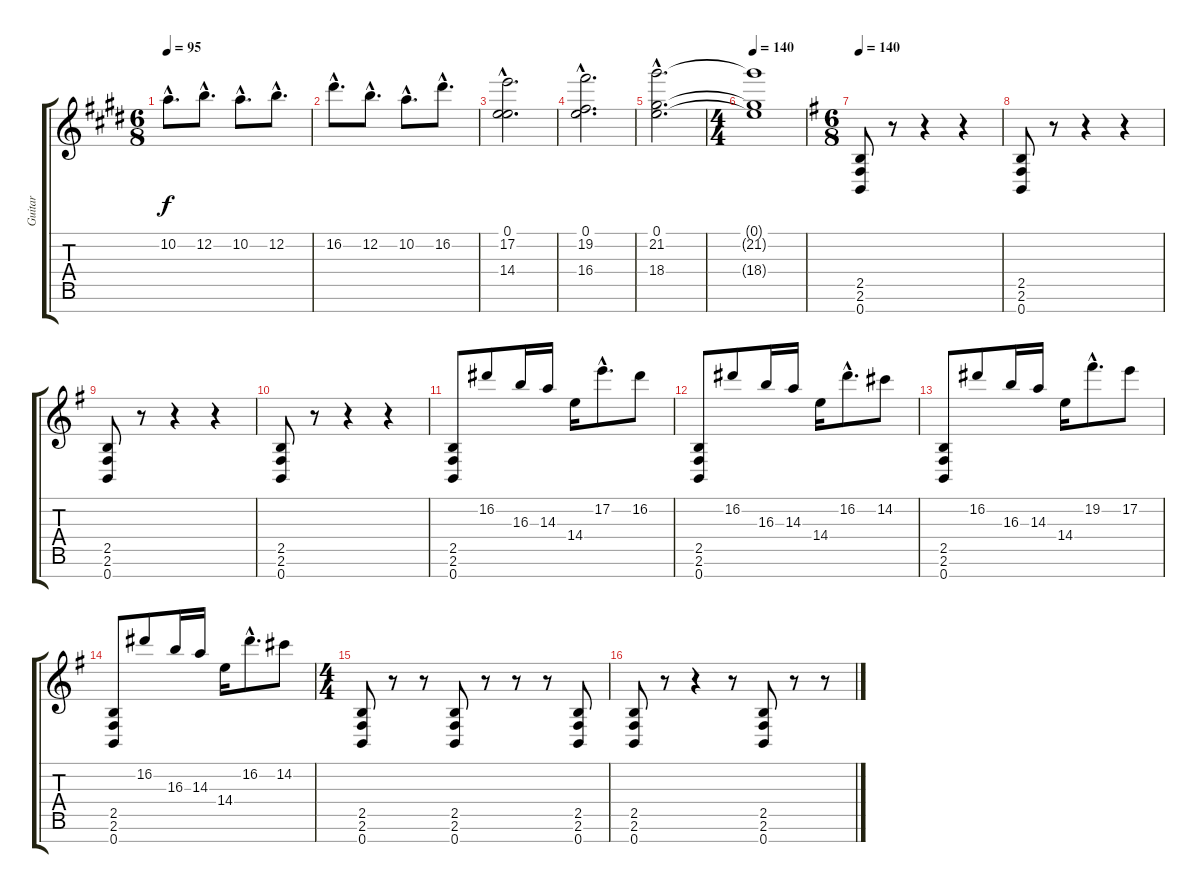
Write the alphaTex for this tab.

\track ("Guitar" "Guitar") {instrument distortionguitar}
\staff {score tabs}
\tuning (E4 B3 G3 D3 A2 E2 B1) {hide}
\ts (6 8)
\tempo 95
\clef g2
\ks e
10.2{hac}.8{d dy f} 12.2{hac}.8{d} 10.2{hac}.8{d} 12.2{hac}.8{d} |
16.2{hac}.8{d} 12.2{hac}.8{d} 10.2{hac}.8{d} 16.2{hac}.8{d} |
(0.1{hac} 17.2{hac} 14.4{hac}).2{d} |
(0.1{hac} 19.2{hac} 16.4{hac}).2{d} |
(0.1{hac} 21.2{hac} 18.4{hac}).2{d} |
\ts (4 4)
\tempo 140
(0.1{t} 21.2{t} 18.4{t}).1 |
\ts (6 8)
\tempo 140
\ks g
(2.5 2.6 0.7).8 r.8 r.4 r.4 |
(2.5 2.6 0.7).8 r.8 r.4 r.4 |
(2.5 2.6 0.7).8 r.8 r.4 r.4 |
(2.5 2.6 0.7).8 r.8 r.4 r.4 |
(2.5 2.6 0.7).8 16.2.8 16.3.16 14.3.16 14.4.16 17.2{hac}.8{d} 16.2.8 |
(2.5 2.6 0.7).8 16.2.8 16.3.16 14.3.16 14.4.16 16.2{hac}.8{d} 14.2.8 |
(2.5 2.6 0.7).8 16.2.8 16.3.16 14.3.16 14.4.16 19.2{hac}.8{d} 17.2.8 |
(2.5 2.6 0.7).8 16.2.8 16.3.16 14.3.16 14.4.16 16.2{hac}.8{d} 14.2.8 |
\ts (4 4)
(2.5 2.6 0.7).8 r.8 r.8 (2.5 2.6 0.7).8 r.8 r.8 r.8 (2.5 2.6 0.7).8 |
(2.5 2.6 0.7).8 r.8 r.4 r.8 (2.5 2.6 0.7).8 r.8 r.8
